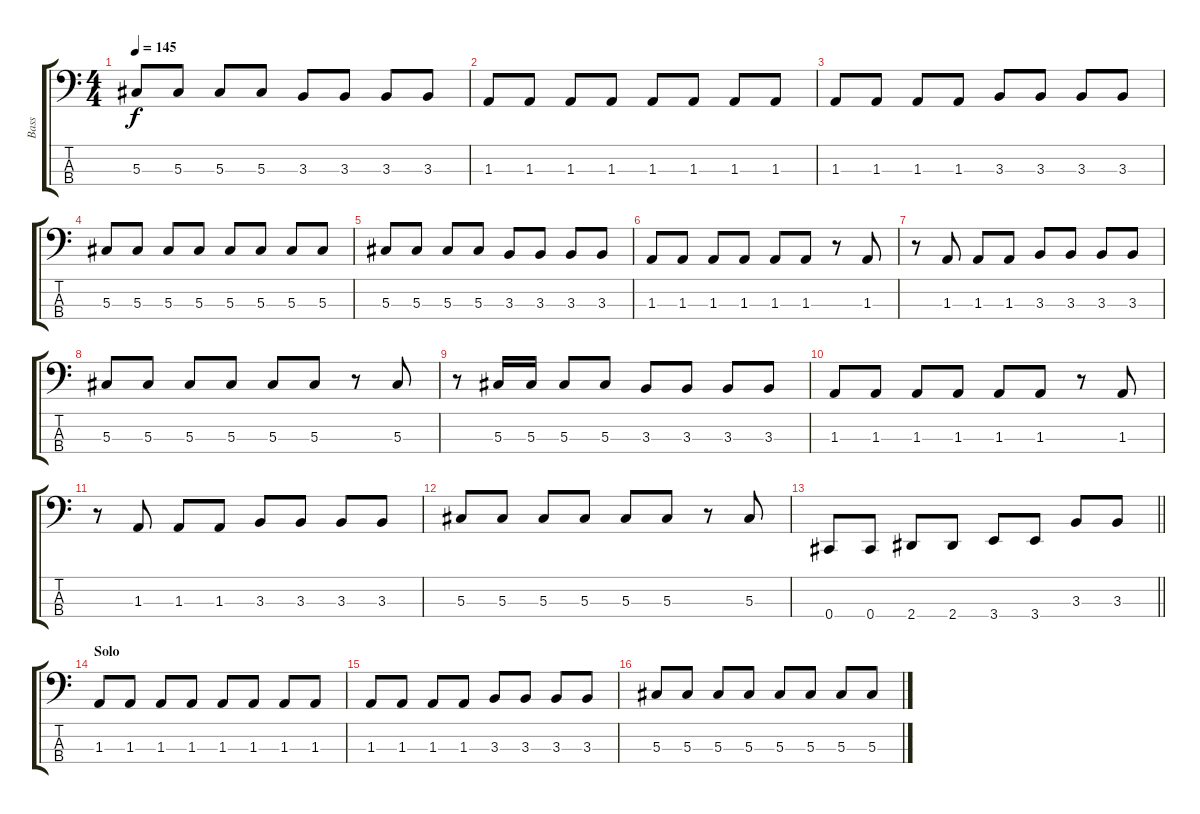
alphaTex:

\track ("Bass" "Bass") {instrument electricbasspick}
\staff {score tabs}
\tuning (Gb2 Db2 Ab1 Db1) {hide}
\ts (4 4)
\tempo 145
\clef f4
\ks c
5.3.8{dy f} 5.3.8 5.3.8 5.3.8 3.3.8 3.3.8 3.3.8 3.3.8 |
1.3.8 1.3.8 1.3.8 1.3.8 1.3.8 1.3.8 1.3.8 1.3.8 |
1.3.8 1.3.8 1.3.8 1.3.8 3.3.8 3.3.8 3.3.8 3.3.8 |
5.3.8 5.3.8 5.3.8 5.3.8 5.3.8 5.3.8 5.3.8 5.3.8 |
5.3.8 5.3.8 5.3.8 5.3.8 3.3.8 3.3.8 3.3.8 3.3.8 |
1.3.8 1.3.8 1.3.8 1.3.8 1.3.8 1.3.8 r.8 1.3.8 |
r.8 1.3.8 1.3.8 1.3.8 3.3.8 3.3.8 3.3.8 3.3.8 |
5.3.8 5.3.8 5.3.8 5.3.8 5.3.8 5.3.8 r.8 5.3.8 |
r.8 5.3.16 5.3.16 5.3.8 5.3.8 3.3.8 3.3.8 3.3.8 3.3.8 |
1.3.8 1.3.8 1.3.8 1.3.8 1.3.8 1.3.8 r.8 1.3.8 |
r.8 1.3.8 1.3.8 1.3.8 3.3.8 3.3.8 3.3.8 3.3.8 |
5.3.8 5.3.8 5.3.8 5.3.8 5.3.8 5.3.8 r.8 5.3.8 |
\barLineRight lightlight
0.4.8 0.4.8 2.4.8 2.4.8 3.4.8 3.4.8 3.3.8 3.3.8 |
\section ("" "Solo")
1.3.8 1.3.8 1.3.8 1.3.8 1.3.8 1.3.8 1.3.8 1.3.8 |
1.3.8 1.3.8 1.3.8 1.3.8 3.3.8 3.3.8 3.3.8 3.3.8 |
5.3.8 5.3.8 5.3.8 5.3.8 5.3.8 5.3.8 5.3.8 5.3.8
